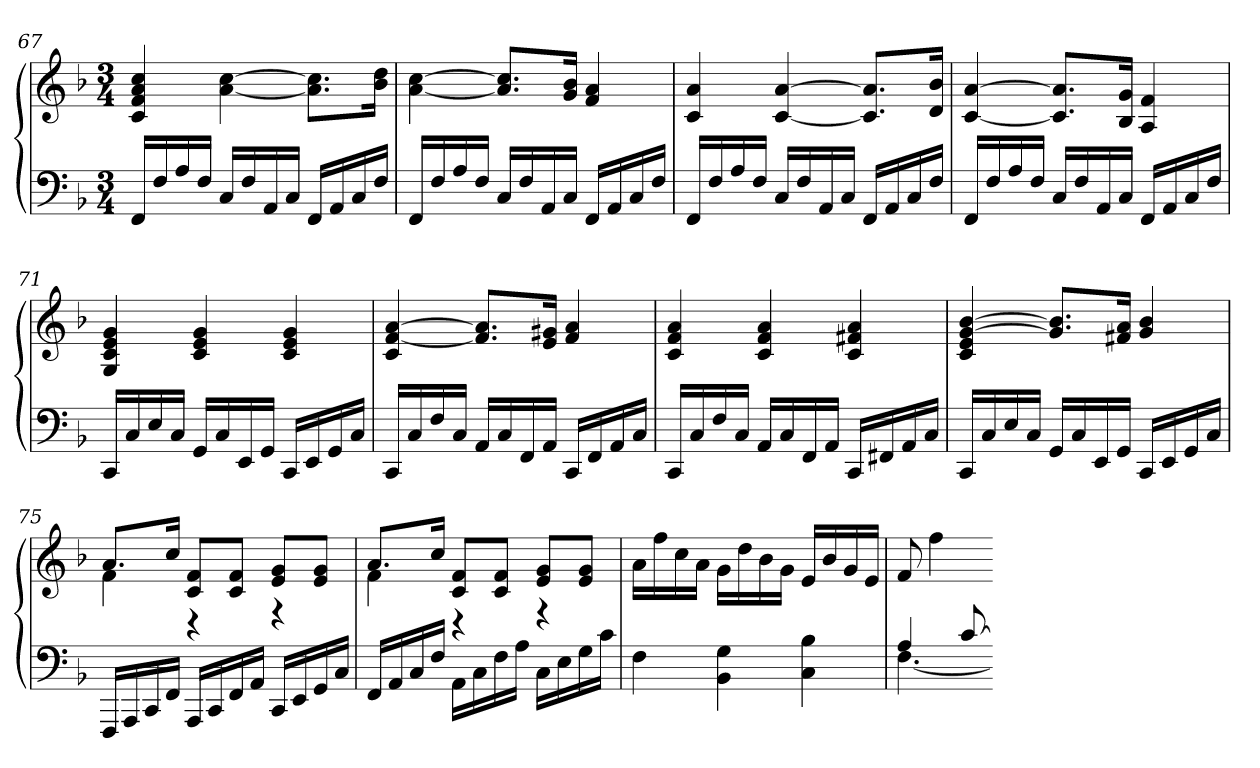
**kern	**kern
*part1	*part1
*staff2	*staff1
*clefF4	*clefG2
*k[b-]	*k[b-]
*M3/4	*M3/4
=67	=67
16FFLL	4c 4f 4a 4cc
16F	.
16A	.
16FJJ	.
16CLL	[4a [4cc
16F	.
16AA	.
16CJJ	.
16FFLL	8.a] 8.cc]L
16AA	.
16C	.
16FJJ	16b- 16ddJk
=68	=68
16FFLL	[4a [4cc
16F	.
16A	.
16FJJ	.
16CLL	8.a] 8.cc]L
16F	.
16AA	.
16CJJ	16g 16b-Jk
16FFLL	4f 4a
16AA	.
16C	.
16FJJ	.
=69	=69
16FFLL	4c 4a
16F	.
16A	.
16FJJ	.
16CLL	[4c [4a
16F	.
16AA	.
16CJJ	.
16FFLL	8.c] 8.a]L
16AA	.
16C	.
16FJJ	16d 16b-Jk
=70	=70
16FFLL	[4c [4a
16F	.
16A	.
16FJJ	.
16CLL	8.c] 8.a]L
16F	.
16AA	.
16CJJ	16B- 16gJk
16FFLL	4A 4f
16AA	.
16C	.
16FJJ	.
=71	=71
16CCLL	4G 4c 4e 4g
16C	.
16E	.
16CJJ	.
16GGLL	4c 4e 4g
16C	.
16EE	.
16GGJJ	.
16CCLL	4c 4e 4g
16EE	.
16GG	.
16CJJ	.
=72	=72
16CCLL	4c [4f [4a
16C	.
16F	.
16CJJ	.
16AALL	8.f] 8.a]L
16C	.
16FF	.
16AAJJ	16e 16g#XJk
16CCLL	4f 4a
16FF	.
16AA	.
16CJJ	.
=73	=73
16CCLL	4c 4f 4a
16C	.
16F	.
16CJJ	.
16AALL	4c 4f 4a
16C	.
16FF	.
16AAJJ	.
16CCLL	4c 4f#X 4a
16FF#X	.
16AA	.
16CJJ	.
=74	=74
16CCLL	4c 4e [4g [4b-
16C	.
16E	.
16CJJ	.
16GGLL	8.g] 8.b-]L
16C	.
16EE	.
16GGJJ	16f#X 16aJk
16CCLL	4g 4b-
16EE	.
16GG	.
16CJJ	.
=75	=75
*	*^
16FFFLL	8.aL	4f
16AAA	.	.
16CC	.	.
16FFJJ	16ccJk	.
16AAALL	8c 8fL	4r
16CC	.	.
16FF	8c 8fJ	.
16AAJJ	.	.
16CCLL	8e 8gL	4r
16EE	.	.
16GG	8e 8gJ	.
16CJJ	.	.
=76	=76	=76
16FFLL	8.aL	4f
16AA	.	.
16C	.	.
16FJJ	16ccJk	.
16AALL	8c 8fL	4r
16C	.	.
16F	8c 8fJ	.
16AJJ	.	.
16CLL	8e 8gL	4r
16E	.	.
16G	8e 8gJ	.
16cJJ	.	.
*	*v	*v
=77	=77
4F	16aLL
.	16ff
.	16cc
.	16aJJ
4BB- 4G	16gLL
.	16dd
.	16b-
.	16gJJ
4C 4B-	16eLL
.	16b-
.	16g
.	16eJJ
=78	=78
*^	*
4A	[4.F	8f
.	.	4ff
[8c	.	.
*v	*v	*
=-	=-
*-	*-
